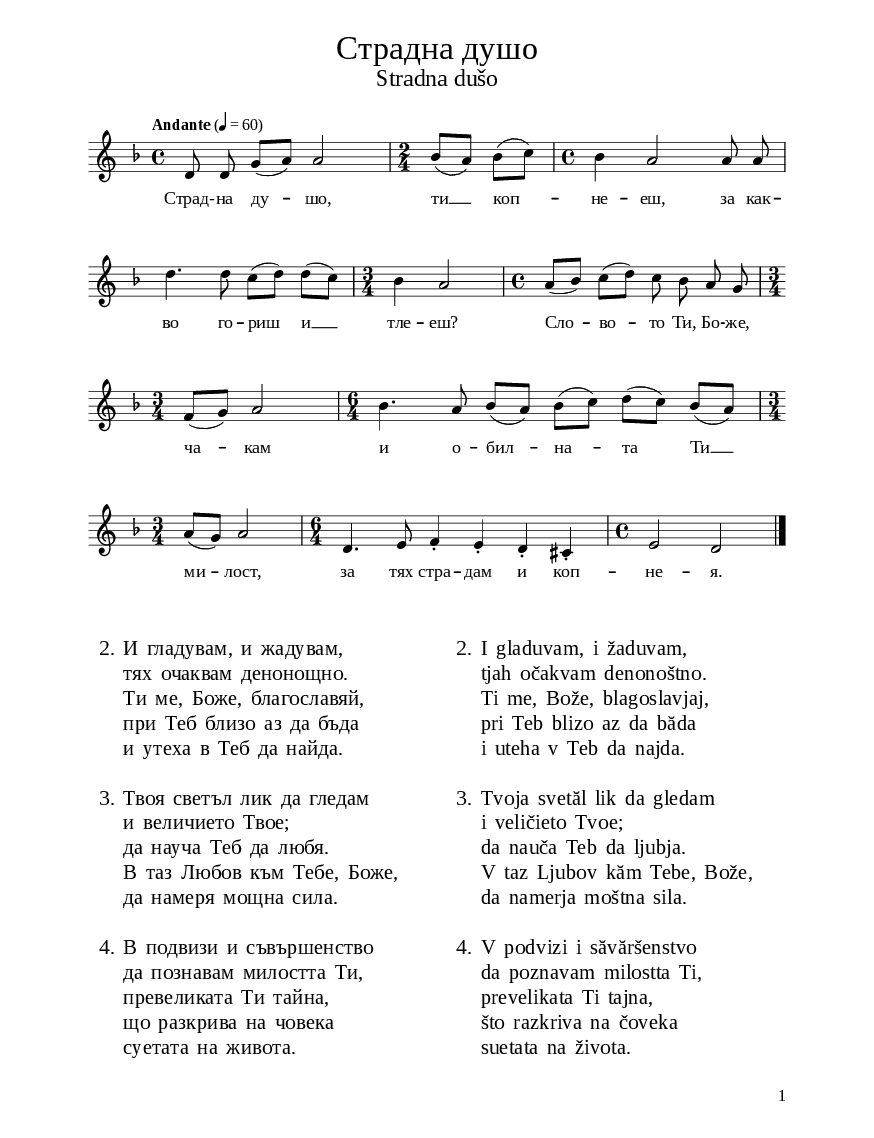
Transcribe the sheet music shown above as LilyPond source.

\version "2.24.2"

% include paper part and global functions
\include "include/globals.ily"

\bookpart {
  \label #'ref029
  \tocItem \markup "Страдна душо – Stradna dušo"
  \include "include/bookpart-paper.ily"
  \score {
    \include "include/score-layout.ily"

    \new Voice \absolute {
      \clef treble
      \key d \minor
      \time 4/4
      \tempoFunc "Andante" 4 "60"
      \autoBeamOff
      
      d'8 d' g'8 ([ a' ]) a'2 | \time 2/4 bes'8 ([ a' ])  bes' ([ c'' ])  | 

      \time 4/4 bes'4 a'2 a'8 a' | \break
      d''4. d''8 c'' ([ d'' ]) d'' ([ c'' ]) \time 3/4  bes'4 a'2 |
      \time 4/4  a'8 ([ bes' ]) c'' ([ d'' ]) c'' bes' a' g' |\break
      \time 3/4  f'8 ([ g' ]) a'2 | \time 6/4  bes'4. a'8 bes' ([ a' ]) bes' ([ c'' ]) d'' ([ c'' ]) bes' ([ a' ]) \break |
      \time 3/4  |a'8 ([ g'8 ]) a'2 | \time 6/4  d'4. e'8 f'4\staccato e'4\staccato d'\staccato cis'\staccato | \time 4/4  e'2 d' | \bar "|." \break

    }

    \addlyrics {
      "Страд-" -- на
      ду -- шо, ти __ коп -- не -- еш, за как -- во го --
      риш и __ тле -- еш? Сло -- во -- то Ти, Бо -- же,
      ча -- кам и о -- бил -- на -- та Ти __ ми -- лост,
      за тях стра -- дам и коп -- не -- я.}

        \header {
          title = \titleFunc "Страдна душо" "Stradna dušo"
        }

        \midi{}

      } % score



      \markup \fontsize #bgCoupletFontSize {
        \hspace #1
        \override #`(baseline-skip . ,bgCoupletBaselineSkip)
        \column {
          \line {   2. И гладувам, и жадувам,}

          \line {   "   " тях очаквам денонощно.}

          \line {   "   " Ти ме, Боже, благославяй,}

          \line {   "   " при Теб близо аз да бъда}

          \line {   "   " и утеха в Теб да найда.}
          \line { " " }

          \line {   3. Твоя светъл лик да гледам}

          \line {   "   " и величието Твое;}

          \line {   "   " да науча Теб да любя.}

          \line {   "   " В таз Любов към Тебе, Боже,}

          \line {   "   " да намеря мощна сила.}
          \line { " " }

             \line {   4. В подвизи и съвършенство}

          \line {   "   " да познавам милостта Ти,}

          \line {   "   " превеликата Ти тайна,}

          \line {   "   " що разкрива на човека}

          \line {   "   " суетата на живота.}



        }

        \hspace #5
        \override #`(baseline-skip . ,bgCoupletBaselineSkip)
        \column {
          \line {   2. I gladuvam, i žaduvam,}

          \line {   "   " tjah očakvam denonoštno.}

          \line {   "   " Ti me, Bože, blagoslavjaj,}

          \line {   "   " pri Teb blizo az da băda}

          \line {   "   " i uteha v Teb da najda.}
          \line { " " }

          \line {   3. Tvoja svetăl lik da gledam}

          \line {   "   " i veličieto Tvoe;}

          \line {   "   " da nauča Teb da ljubja.}

          \line {   "   " V taz Ljubov kăm Tebe, Bože,}

          \line {   "   " da namerja moštna sila.}
              \line { " " }

                \line {   4. V podvizi i săvăršenstvo}

          \line {   "   " da poznavam milostta Ti,}

          \line {   "   " prevelikata Ti tajna,}

          \line {   "   " što razkriva na čoveka}

          \line {   "   " suetata na života.}
      



        } %column
      } % markup

      \pageBreak


      \markup \fontsize #bgCoupletFontSize {
        \hspace #1
        \override #`(baseline-skip . ,bgCoupletBaselineSkip)
        \column {


       
          \line {    5. Всичко грешно на Земята}

          \line {   "   " е преходно, мимолетно.}

          \line {   "   " Само Ти си вечен, Боже,}

          \line {   "   " Тебе хвалим, Тебе славим,}

          \line {   "   " Теб ще славят вековете.}

        }

        \hspace #5
        \override #`(baseline-skip . ,bgCoupletBaselineSkip)
        \column {
    
          \line {    5. Vsičko grešno na Zemjata}

          \line {   "   " e prehodno, mimoletno.}

          \line {   "   " Samo Ti si večen, Bože,}

          \line {   "   " Tebe hvalim, Tebe slavim,}

          \line {   "   " Teb šte slavjat vekovete.}

        } %column
      } % markup

      \markup \empty-two
      % include foreign translation(s) of the song
      

    } % bookpart
